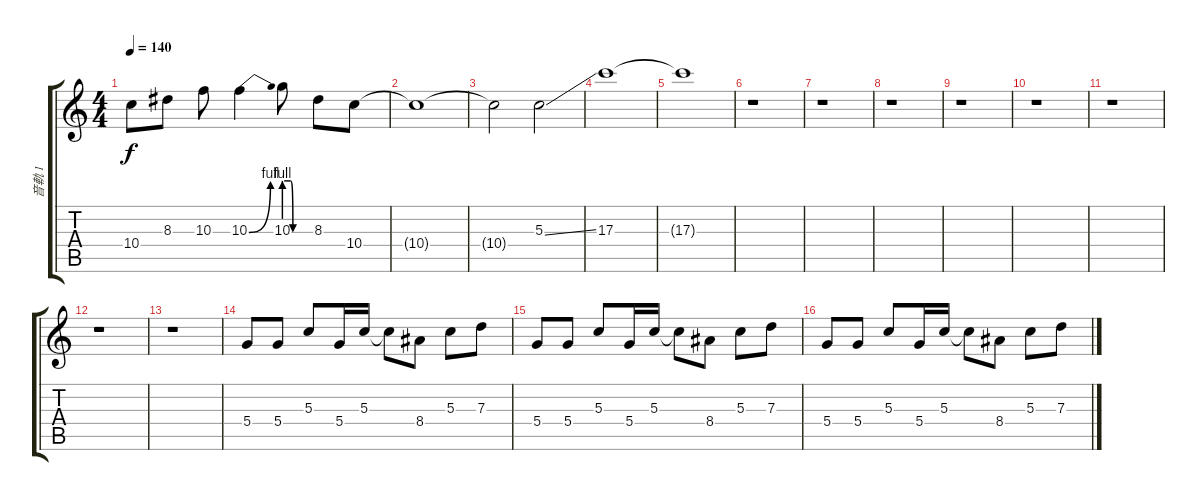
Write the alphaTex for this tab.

\track ("音軌 1" "音軌 1") {instrument overdrivenguitar}
\staff {score tabs}
\tuning (E4 B3 G3 D3 A2 E2) {hide}
\ts (4 4)
\tempo 140
\clef g2
\ks c
10.4.8{dy f} 8.3.8 10.3.8 10.3{be (bend 0 0 60 4)}.4 10.3{be (custom 0 4 15 4 20 0 40 0 60 0)}.8 8.3.8 10.4.8 |
10.4{t}.1 |
10.4{t}.2 5.3{ss}.2 |
17.3.1 |
17.3{t}.1 |
r.1 |
r.1 |
r.1 |
r.1 |
r.1 |
r.1 |
r.1 |
r.1 |
5.4.8 5.4.8 5.3.8 5.4.16 5.3.16 5.3{t}.8 8.4.8 5.3.8 7.3.8 |
5.4.8 5.4.8 5.3.8 5.4.16 5.3.16 5.3{t}.8 8.4.8 5.3.8 7.3.8 |
5.4.8 5.4.8 5.3.8 5.4.16 5.3.16 5.3{t}.8 8.4.8 5.3.8 7.3.8
